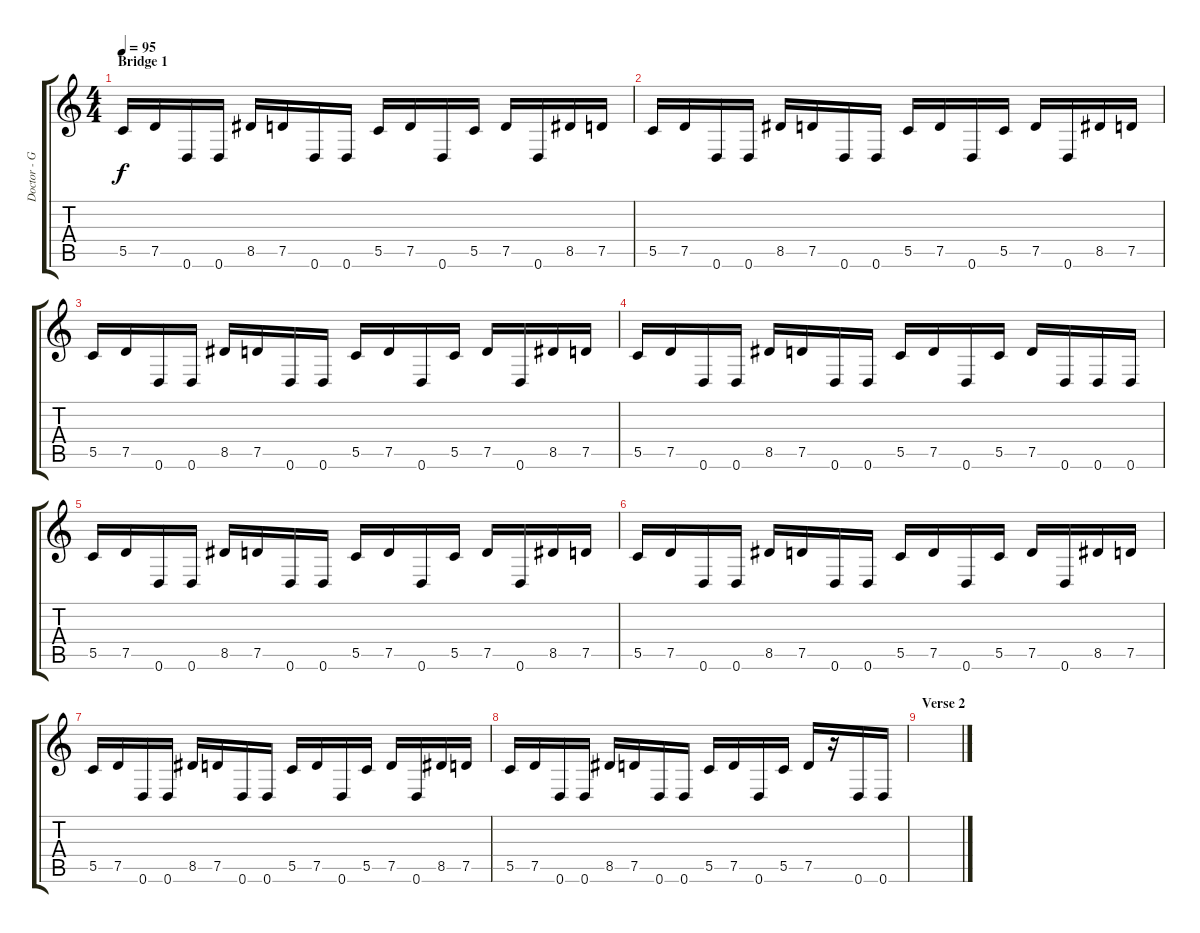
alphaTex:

\track ("Doctor - Guitar 1" "Doctor - G") {instrument distortionguitar}
\staff {score tabs}
\tuning (D4 A3 F3 C3 G2 D2) {hide}
\ts (4 4)
\section ("" "Bridge 1")
\tempo 95
\clef g2
\ks c
5.5.16{dy f} 7.5.16 0.6.16 0.6.16 8.5.16 7.5.16 0.6.16 0.6.16 5.5.16 7.5.16 0.6.16 5.5.16 7.5.16 0.6.16 8.5.16 7.5.16 |
5.5.16 7.5.16 0.6.16 0.6.16 8.5.16 7.5.16 0.6.16 0.6.16 5.5.16 7.5.16 0.6.16 5.5.16 7.5.16 0.6.16 8.5.16 7.5.16 |
5.5.16 7.5.16 0.6.16 0.6.16 8.5.16 7.5.16 0.6.16 0.6.16 5.5.16 7.5.16 0.6.16 5.5.16 7.5.16 0.6.16 8.5.16 7.5.16 |
5.5.16 7.5.16 0.6.16 0.6.16 8.5.16 7.5.16 0.6.16 0.6.16 5.5.16 7.5.16 0.6.16 5.5.16 7.5.16 0.6.16 0.6.16 0.6.16 |
5.5.16 7.5.16 0.6.16 0.6.16 8.5.16 7.5.16 0.6.16 0.6.16 5.5.16 7.5.16 0.6.16 5.5.16 7.5.16 0.6.16 8.5.16 7.5.16 |
5.5.16 7.5.16 0.6.16 0.6.16 8.5.16 7.5.16 0.6.16 0.6.16 5.5.16 7.5.16 0.6.16 5.5.16 7.5.16 0.6.16 8.5.16 7.5.16 |
5.5.16 7.5.16 0.6.16 0.6.16 8.5.16 7.5.16 0.6.16 0.6.16 5.5.16 7.5.16 0.6.16 5.5.16 7.5.16 0.6.16 8.5.16 7.5.16 |
5.5.16 7.5.16 0.6.16 0.6.16 8.5.16 7.5.16 0.6.16 0.6.16 5.5.16 7.5.16 0.6.16 5.5.16 7.5.16 r.16 0.6.16 0.6.16 |
\section ("" "Verse 2")
